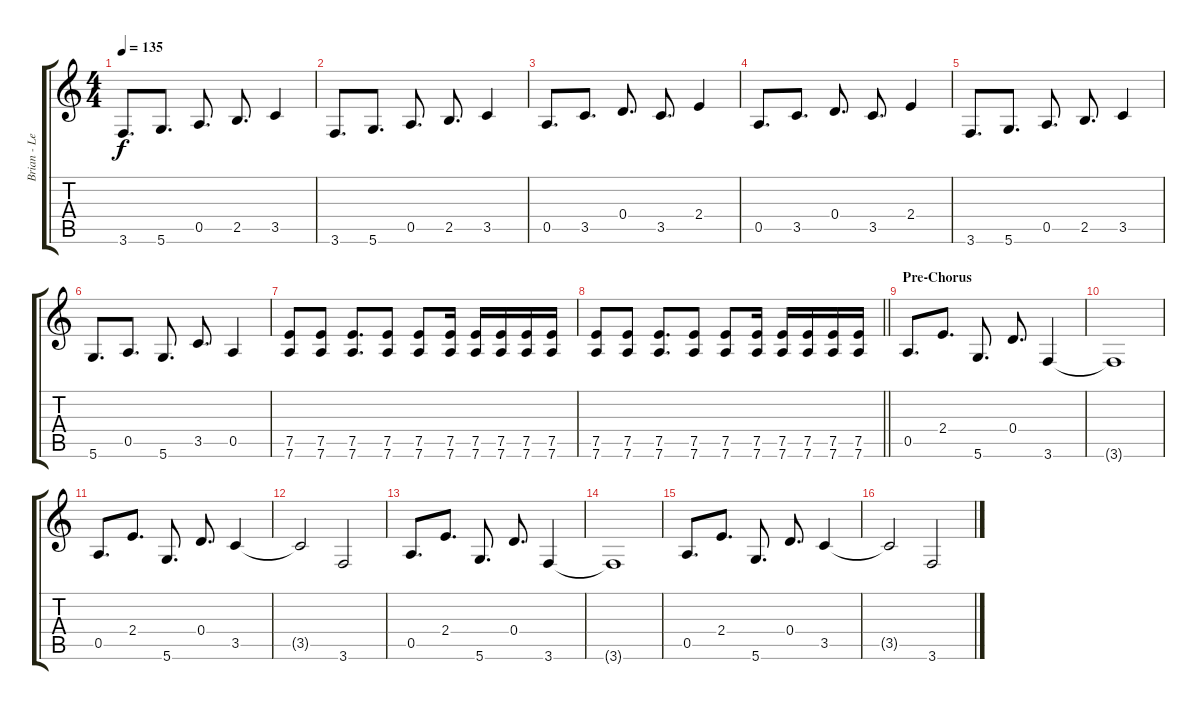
\track ("Brian - Lead Guitar" "Brian - Le") {instrument electricguitarjazz}
\staff {score tabs}
\tuning (E4 B3 G3 D3 A2 D2) {hide}
\ts (4 4)
\tempo 135
\clef g2
\ks c
3.6.8{d dy f} 5.6.8{d} 0.5.8{d} 2.5.8{d} 3.5.4 |
3.6.8{d} 5.6.8{d} 0.5.8{d} 2.5.8{d} 3.5.4 |
0.5.8{d} 3.5.8{d} 0.4.8{d} 3.5.8{d} 2.4.4 |
0.5.8{d} 3.5.8{d} 0.4.8{d} 3.5.8{d} 2.4.4 |
3.6.8{d} 5.6.8{d} 0.5.8{d} 2.5.8{d} 3.5.4 |
5.6.8{d} 0.5.8{d} 5.6.8{d} 3.5.8{d} 0.5.4 |
(7.5 7.6).8 (7.5 7.6).8 (7.5 7.6).8{d} (7.5 7.6).8 (7.5 7.6).8 (7.5 7.6).16 (7.5 7.6).16 (7.5 7.6).16 (7.5 7.6).16 (7.5 7.6).16 |
\barLineRight lightlight
(7.5 7.6).8 (7.5 7.6).8 (7.5 7.6).8{d} (7.5 7.6).8 (7.5 7.6).8 (7.5 7.6).16 (7.5 7.6).16 (7.5 7.6).16 (7.5 7.6).16 (7.5 7.6).16 |
\section ("" "Pre-Chorus")
0.5.8{d} 2.4.8{d} 5.6.8{d} 0.4.8{d} 3.6.4 |
3.6{t}.1 |
0.5.8{d} 2.4.8{d} 5.6.8{d} 0.4.8{d} 3.5.4 |
3.5{t}.2 3.6.2 |
0.5.8{d} 2.4.8{d} 5.6.8{d} 0.4.8{d} 3.6.4 |
3.6{t}.1 |
0.5.8{d} 2.4.8{d} 5.6.8{d} 0.4.8{d} 3.5.4 |
3.5{t}.2 3.6.2
